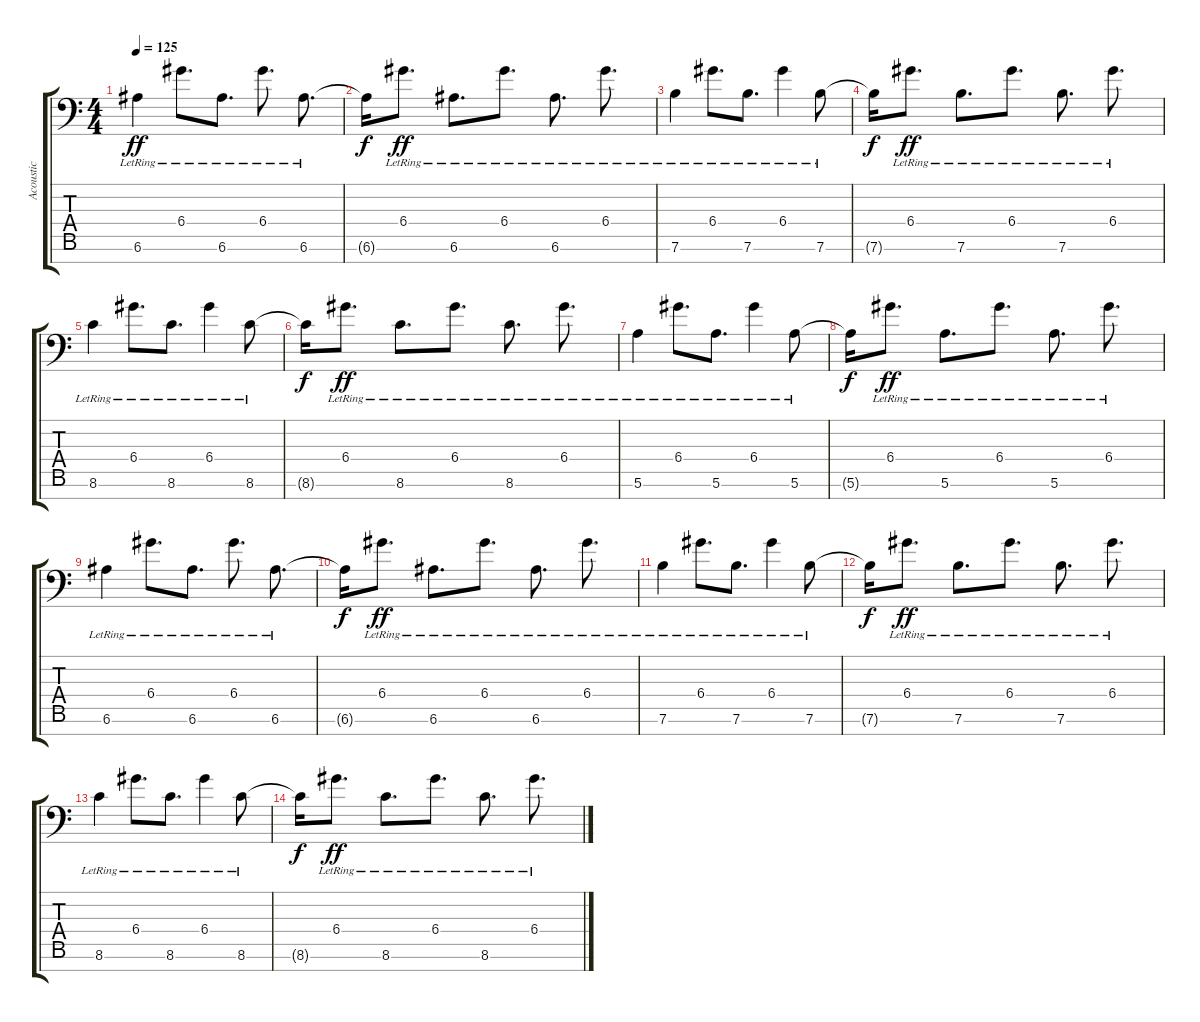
\track ("Acoustic" "Acoustic") {instrument acousticguitarsteel}
\staff {score tabs}
\tuning (E4 B3 G3 D3 A2 E2 A1) {hide}
\ts (4 4)
\tempo 125
\clef f4
\ks c
6.6{lr}.4{dy ff} 6.4{lr}.8{d} 6.6{lr}.8{d} 6.4{lr}.8{d} 6.6{lr}.8{d} |
6.6{t}.16{dy f} 6.4{lr}.8{d dy ff} 6.6{lr}.8{d} 6.4{lr}.8{d} 6.6{lr}.8{d} 6.4{lr}.8{d} |
7.6{lr}.4 6.4{lr}.8{d} 7.6{lr}.8{d} 6.4{lr}.4 7.6{lr}.8 |
7.6{t}.16{dy f} 6.4{lr}.8{d dy ff} 7.6{lr}.8{d} 6.4{lr}.8{d} 7.6{lr}.8{d} 6.4{lr}.8{d} |
8.6{lr}.4 6.4{lr}.8{d} 8.6{lr}.8{d} 6.4{lr}.4 8.6{lr}.8 |
8.6{t}.16{dy f} 6.4{lr}.8{d dy ff} 8.6{lr}.8{d} 6.4{lr}.8{d} 8.6{lr}.8{d} 6.4{lr}.8{d} |
5.6{lr}.4 6.4{lr}.8{d} 5.6{lr}.8{d} 6.4{lr}.4 5.6{lr}.8 |
5.6{t}.16{dy f} 6.4{lr}.8{d dy ff} 5.6{lr}.8{d} 6.4{lr}.8{d} 5.6{lr}.8{d} 6.4{lr}.8{d} |
6.6{lr}.4 6.4{lr}.8{d} 6.6{lr}.8{d} 6.4{lr}.8{d} 6.6{lr}.8{d} |
6.6{t}.16{dy f} 6.4{lr}.8{d dy ff} 6.6{lr}.8{d} 6.4{lr}.8{d} 6.6{lr}.8{d} 6.4{lr}.8{d} |
7.6{lr}.4 6.4{lr}.8{d} 7.6{lr}.8{d} 6.4{lr}.4 7.6{lr}.8 |
7.6{t}.16{dy f} 6.4{lr}.8{d dy ff} 7.6{lr}.8{d} 6.4{lr}.8{d} 7.6{lr}.8{d} 6.4{lr}.8{d} |
8.6{lr}.4 6.4{lr}.8{d} 8.6{lr}.8{d} 6.4{lr}.4 8.6{lr}.8 |
8.6{t}.16{dy f} 6.4{lr}.8{d dy ff} 8.6{lr}.8{d} 6.4{lr}.8{d} 8.6{lr}.8{d} 6.4{lr}.8{d}
